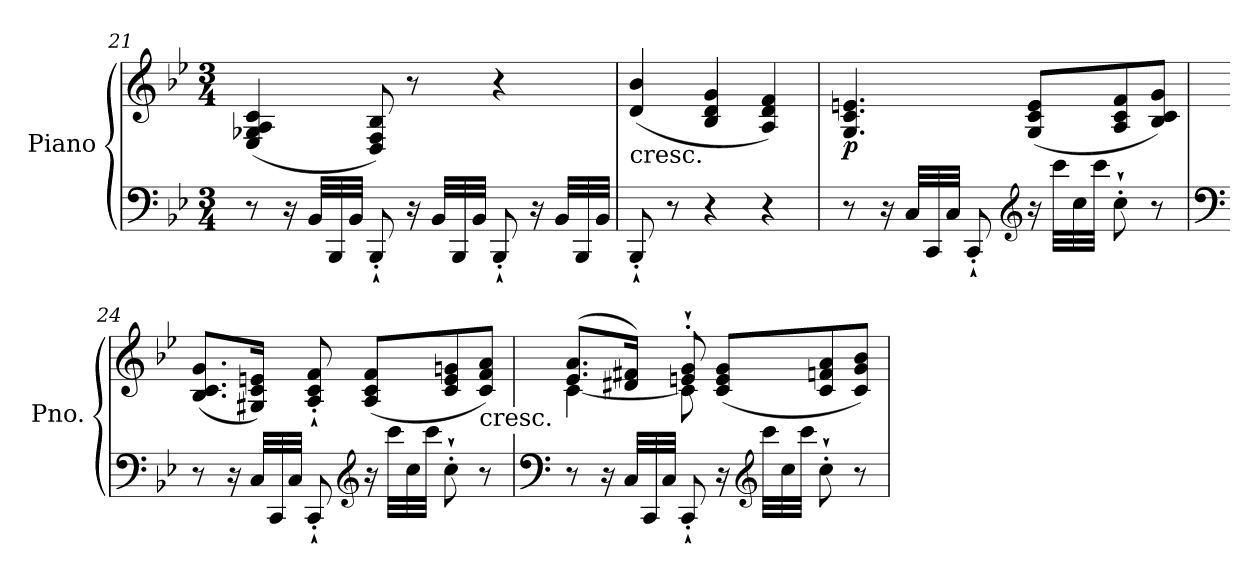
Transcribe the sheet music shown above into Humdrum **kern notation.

**kern	**kern	**dynam
*part1	*part1	*part1
*staff2	*staff1	*staff1/2
*I"Piano	*	*
*I'Pno.	*	*
*clefF4	*clefG2	*
*k[b-e-]	*k[b-e-]	*
*B-:	*B-:	*
*M3/4	*M3/4	*
=21	=21	=21
8r	(<4E-/ 4G-X/ 4A/ 4c/	.
16r	.	.
*Xtuplet	*	*
48BB-/LLL	.	.
48BBB-/	.	.
48BB-/JJJ	.	.
8BBB-'`/	8D/ 8F/ 8B-/)	.
16r	8r	.
48BB-/LLL	.	.
48BBB-/	.	.
48BB-/JJJ	.	.
8BBB-'`/	4r	.
16r	.	.
48BB-/LLL	.	.
48BBB-/	.	.
48BB-/JJJ	.	.
!!LO:LB:g=z
=22	=22	=22
!	!LO:TX:b:t=cresc.	!
8BBB-'`/	(<4d/ 4b-/	.
8r	.	.
4r	4B-/ 4d/ 4g/	.
4r	4A/ 4d/ 4f/)	.
!!LO:LB:g=z
=23	=23	=23
!	!	!LO:DY:b
8r	4.G/ 4.c/ 4.en/	p
16r	.	.
48C/LLL	.	.
48CC/	.	.
48C/JJJ	.	.
8CC'`/	.	.
*clefG2	*	*
16r	(<8G/ 8c/ 8e/L	.
48ccc\LLL	.	.
48cc\	.	.
48ccc\JJJ	.	.
8cc'`\	8A/ 8c/ 8f/	.
8r	8B-/ 8c/ 8g/J)	.
=24	=24	=24
*clefF4	*	*
8r	(<8.B-/ 8.c/ 8.g/L	.
16r	.	.
48C/LLL	16G#X/ 16c/ 16en/Jk)	.
48CC/	.	.
48C/JJJ	.	.
8CC'`/	8A/'` 8c/'` 8f/'`	.
*clefG2	*	*
16r	(<8A/ 8c/ 8f/L	.
48ccc\LLL	.	.
48cc\	.	.
48ccc\JJJ	.	.
8cc'`\	8c/ 8e/ 8gn/	.
!	!LO:TX:b:t=cresc.	!
8r	8c/ 8f/ 8a/J)	.
=25	=25	=25
*clefF4	*	*
*	*^	*
8r	(>8.e-/ 8.a/L	[4c\	.
16r	.	.	.
48C/LLL	16d#X/ 16f#X/Jk)	.	.
48CC/	.	.	.
48C/JJJ	.	.	.
8CC'`/	8en/'` 8g/'`	8c\]	.
16r	(>8c/ 8e/ 8g/L	4.ryy	.
*clefG2	*	*	*
48ccc\LLL	.	.	.
48cc\	.	.	.
48ccc\JJJ	.	.	.
8cc'`\	8c/ 8fn/ 8a/	.	.
8r	8c/ 8g/ 8b-/J)	.	.
*	*v	*v	*
=	=	=
*-	*-	*-
